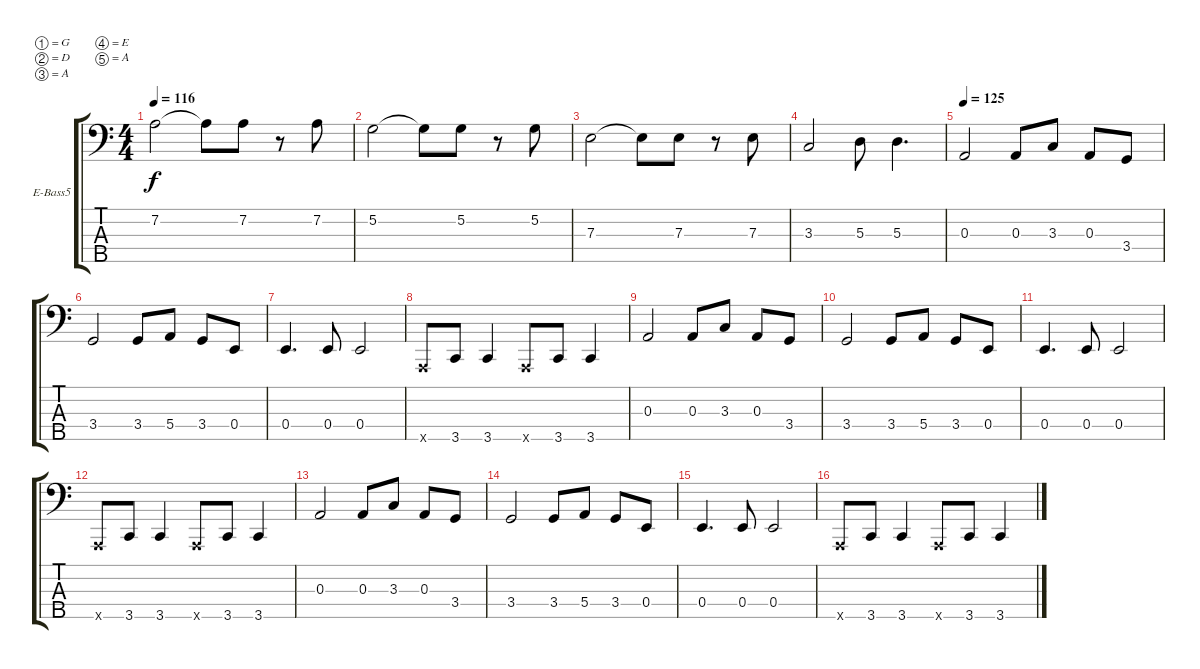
\bracketExtendMode groupsimilarinstruments
\firstSystemTrackNameOrientation horizontal
\otherSystemsTrackNameOrientation horizontal
\track ("Rob" "E-Bass5") {instrument electricbassfinger}
\staff {score tabs}
\tuning (G2 D2 A1 E1 A0)
\ts (4 4)
\tempo 116
\clef f4
\ks c
7.2.2{dy f} 7.2{t}.8 7.2.8 r.8 7.2.8 |
5.2.2 5.2{t}.8 5.2.8 r.8 5.2.8 |
7.3.2 7.3{t}.8 7.3.8 r.8 7.3.8 |
3.3.2 5.3.8 5.3.4{d} |
\tempo 125
0.3.2 0.3.8 3.3.8 0.3.8 3.4.8 |
3.4.2 3.4.8 5.4.8 3.4.8 0.4.8 |
0.4.4{d} 0.4.8 0.4.2 |
0.5{x}.8 3.5.8 3.5.4 0.5{x}.8 3.5.8 3.5.4 |
0.3.2 0.3.8 3.3.8 0.3.8 3.4.8 |
3.4.2 3.4.8 5.4.8 3.4.8 0.4.8 |
0.4.4{d} 0.4.8 0.4.2 |
0.5{x}.8 3.5.8 3.5.4 0.5{x}.8 3.5.8 3.5.4 |
0.3.2 0.3.8 3.3.8 0.3.8 3.4.8 |
3.4.2 3.4.8 5.4.8 3.4.8 0.4.8 |
0.4.4{d} 0.4.8 0.4.2 |
0.5{x}.8 3.5.8 3.5.4 0.5{x}.8 3.5.8 3.5.4
